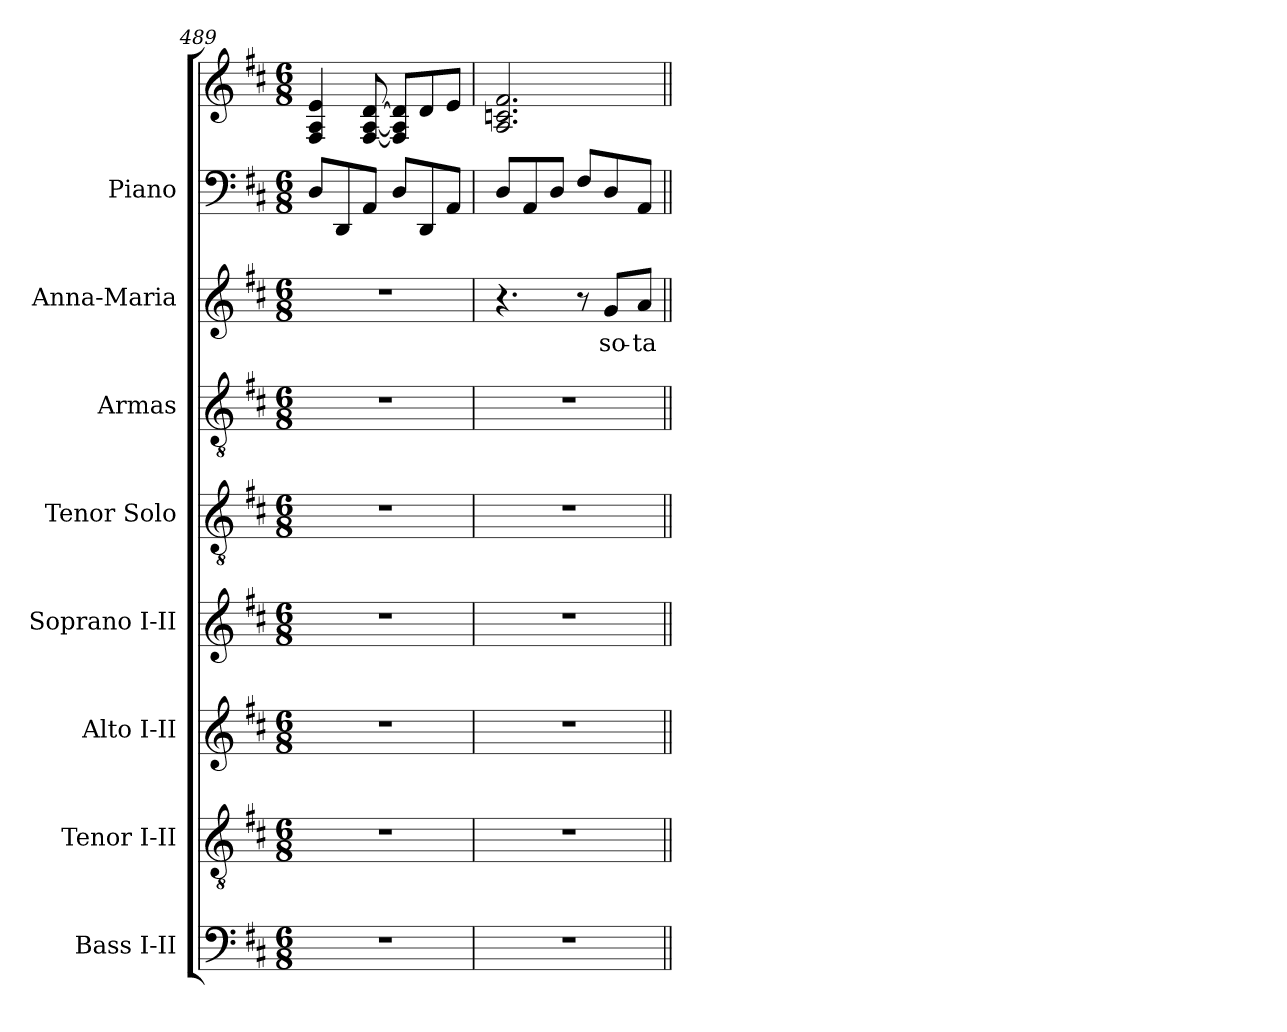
**kern	**kern	**kern	**kern	**kern	**kern	**kern	**text	**kern	**kern
*part8	*part7	*part6	*part5	*part4	*part3	*part2	*part2	*part1	*part1
*staff9	*staff8	*staff7	*staff6	*staff5	*staff4	*staff3	*staff3	*staff2	*staff1
*I"Bass I-II	*I"Tenor I-II	*I"Alto I-II	*I"Soprano I-II	*I"Tenor Solo	*I"Armas	*I"Anna-Maria	*	*I"Piano	*
*I'B.	*I'T.	*I'A.	*I'S.	*I'T. Solo	*I'Armas	*I'A-M	*	*I'Pno.	*
*clefF4	*clefGv2	*clefG2	*clefG2	*clefGv2	*clefGv2	*clefG2	*	*clefF4	*clefG2
*	*ITrd7c12	*	*	*ITrd7c12	*ITrd7c12	*	*	*	*
*k[f#c#]	*k[f#c#]	*k[f#c#]	*k[f#c#]	*k[f#c#]	*k[f#c#]	*k[f#c#]	*	*k[f#c#]	*k[f#c#]
*D:	*D:	*D:	*D:	*D:	*D:	*D:	*	*D:	*D:
*M6/8	*M6/8	*M6/8	*M6/8	*M6/8	*M6/8	*M6/8	*	*M6/8	*M6/8
=489	=489	=489	=489	=489	=489	=489	=489	=489	=489
!LO:N:vis=1	!LO:N:vis=1	!LO:N:vis=1	!LO:N:vis=1	!LO:N:vis=1	!LO:N:vis=1	!LO:N:vis=1	!	!	!
2.r	2.r	2.r	2.r	2.r	2.r	2.r	.	8Di/L	4F#i/ 4Ai 4ei
.	.	.	.	.	.	.	.	8DDi/	.
.	.	.	.	.	.	.	.	8AAi/J	[<8F#i/ [<8Ai [>8di
.	.	.	.	.	.	.	.	8Di/L	8F#i/] 8Ai] 8di]L
.	.	.	.	.	.	.	.	8DDi/	8di/
.	.	.	.	.	.	.	.	8AAi/J	8ei/J
=490	=490	=490	=490	=490	=490	=490	=490	=490	=490
!LO:N:vis=1	!LO:N:vis=1	!LO:N:vis=1	!LO:N:vis=1	!LO:N:vis=1	!LO:N:vis=1	!	!	!	!
2.r	2.r	2.r	2.r	2.r	2.r	4.r	.	8Di/L	2.Ai/ 2.cni 2.f#i
.	.	.	.	.	.	.	.	8AAi/	.
.	.	.	.	.	.	.	.	8Di/J	.
.	.	.	.	.	.	8r	.	8F#i/L	.
!	!	!	!	!	!	!	!LO:LY:b:color=#000000	!	!
.	.	.	.	.	.	8gi/L	so-	8Di/	.
!	!	!	!	!	!	!	!LO:LY:b:color=#000000	!	!
.	.	.	.	.	.	8ai/J	-ta	8AAi/J	.
=||	=||	=||	=||	=||	=||	=||	=||	=||	=||
*-	*-	*-	*-	*-	*-	*-	*-	*-	*-
